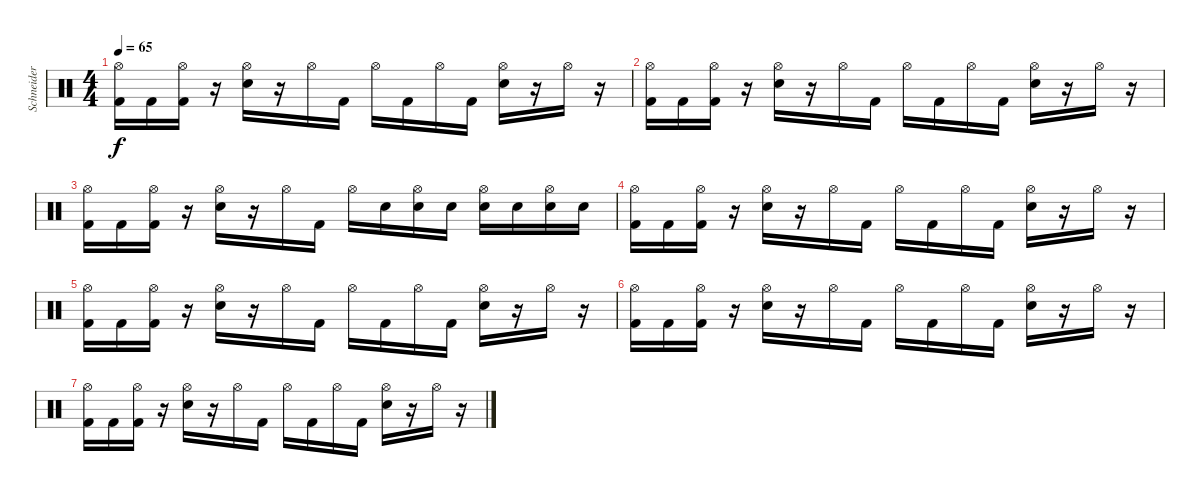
\track ("Schneider" "Schneider") {instrument percussion}
\staff {score}
\articulation defaults
\ts (4 4)
\tempo 65
\clef neutral
\ks c
("Hi-Hat (open)" "Kick (hit) 2").16{dy f} "Kick (hit) 2".16 ("Hi-Hat (open)" "Kick (hit) 2").16 r.16 ("Hi-Hat (open)" "Electric Snare (hit)").16 r.16 "Hi-Hat (open)".16 "Kick (hit) 2".16 "Hi-Hat (open)".16 "Kick (hit) 2".16 "Hi-Hat (open)".16 "Kick (hit) 2".16 ("Hi-Hat (open)" "Electric Snare (hit)").16 r.16 "Hi-Hat (open)".16 r.16 |
("Hi-Hat (open)" "Kick (hit) 2").16 "Kick (hit) 2".16 ("Hi-Hat (open)" "Kick (hit) 2").16 r.16 ("Hi-Hat (open)" "Electric Snare (hit)").16 r.16 "Hi-Hat (open)".16 "Kick (hit) 2".16 "Hi-Hat (open)".16 "Kick (hit) 2".16 "Hi-Hat (open)".16 "Kick (hit) 2".16 ("Hi-Hat (open)" "Electric Snare (hit)").16 r.16 "Hi-Hat (open)".16 r.16 |
("Hi-Hat (open)" "Kick (hit) 2").16 "Kick (hit) 2".16 ("Hi-Hat (open)" "Kick (hit) 2").16 r.16 ("Hi-Hat (open)" "Electric Snare (hit)").16 r.16 "Hi-Hat (open)".16 "Kick (hit) 2".16 "Hi-Hat (open)".16 "Electric Snare (hit)".16 ("Hi-Hat (open)" "Electric Snare (hit)").16 "Electric Snare (hit)".16 ("Hi-Hat (open)" "Electric Snare (hit)").16 "Electric Snare (hit)".16 ("Hi-Hat (open)" "Electric Snare (hit)").16 "Electric Snare (hit)".16 |
("Hi-Hat (open)" "Kick (hit) 2").16 "Kick (hit) 2".16 ("Hi-Hat (open)" "Kick (hit) 2").16 r.16 ("Hi-Hat (open)" "Electric Snare (hit)").16 r.16 "Hi-Hat (open)".16 "Kick (hit) 2".16 "Hi-Hat (open)".16 "Kick (hit) 2".16 "Hi-Hat (open)".16 "Kick (hit) 2".16 ("Hi-Hat (open)" "Electric Snare (hit)").16 r.16 "Hi-Hat (open)".16 r.16 |
("Hi-Hat (open)" "Kick (hit) 2").16 "Kick (hit) 2".16 ("Hi-Hat (open)" "Kick (hit) 2").16 r.16 ("Hi-Hat (open)" "Electric Snare (hit)").16 r.16 "Hi-Hat (open)".16 "Kick (hit) 2".16 "Hi-Hat (open)".16 "Kick (hit) 2".16 "Hi-Hat (open)".16 "Kick (hit) 2".16 ("Hi-Hat (open)" "Electric Snare (hit)").16 r.16 "Hi-Hat (open)".16 r.16 |
("Hi-Hat (open)" "Kick (hit) 2").16 "Kick (hit) 2".16 ("Hi-Hat (open)" "Kick (hit) 2").16 r.16 ("Hi-Hat (open)" "Electric Snare (hit)").16 r.16 "Hi-Hat (open)".16 "Kick (hit) 2".16 "Hi-Hat (open)".16 "Kick (hit) 2".16 "Hi-Hat (open)".16 "Kick (hit) 2".16 ("Hi-Hat (open)" "Electric Snare (hit)").16 r.16 "Hi-Hat (open)".16 r.16 |
("Hi-Hat (open)" "Kick (hit) 2").16 "Kick (hit) 2".16 ("Hi-Hat (open)" "Kick (hit) 2").16 r.16 ("Hi-Hat (open)" "Electric Snare (hit)").16 r.16 "Hi-Hat (open)".16 "Kick (hit) 2".16 "Hi-Hat (open)".16 "Kick (hit) 2".16 "Hi-Hat (open)".16 "Kick (hit) 2".16 ("Hi-Hat (open)" "Electric Snare (hit)").16 r.16 "Hi-Hat (open)".16 r.16
